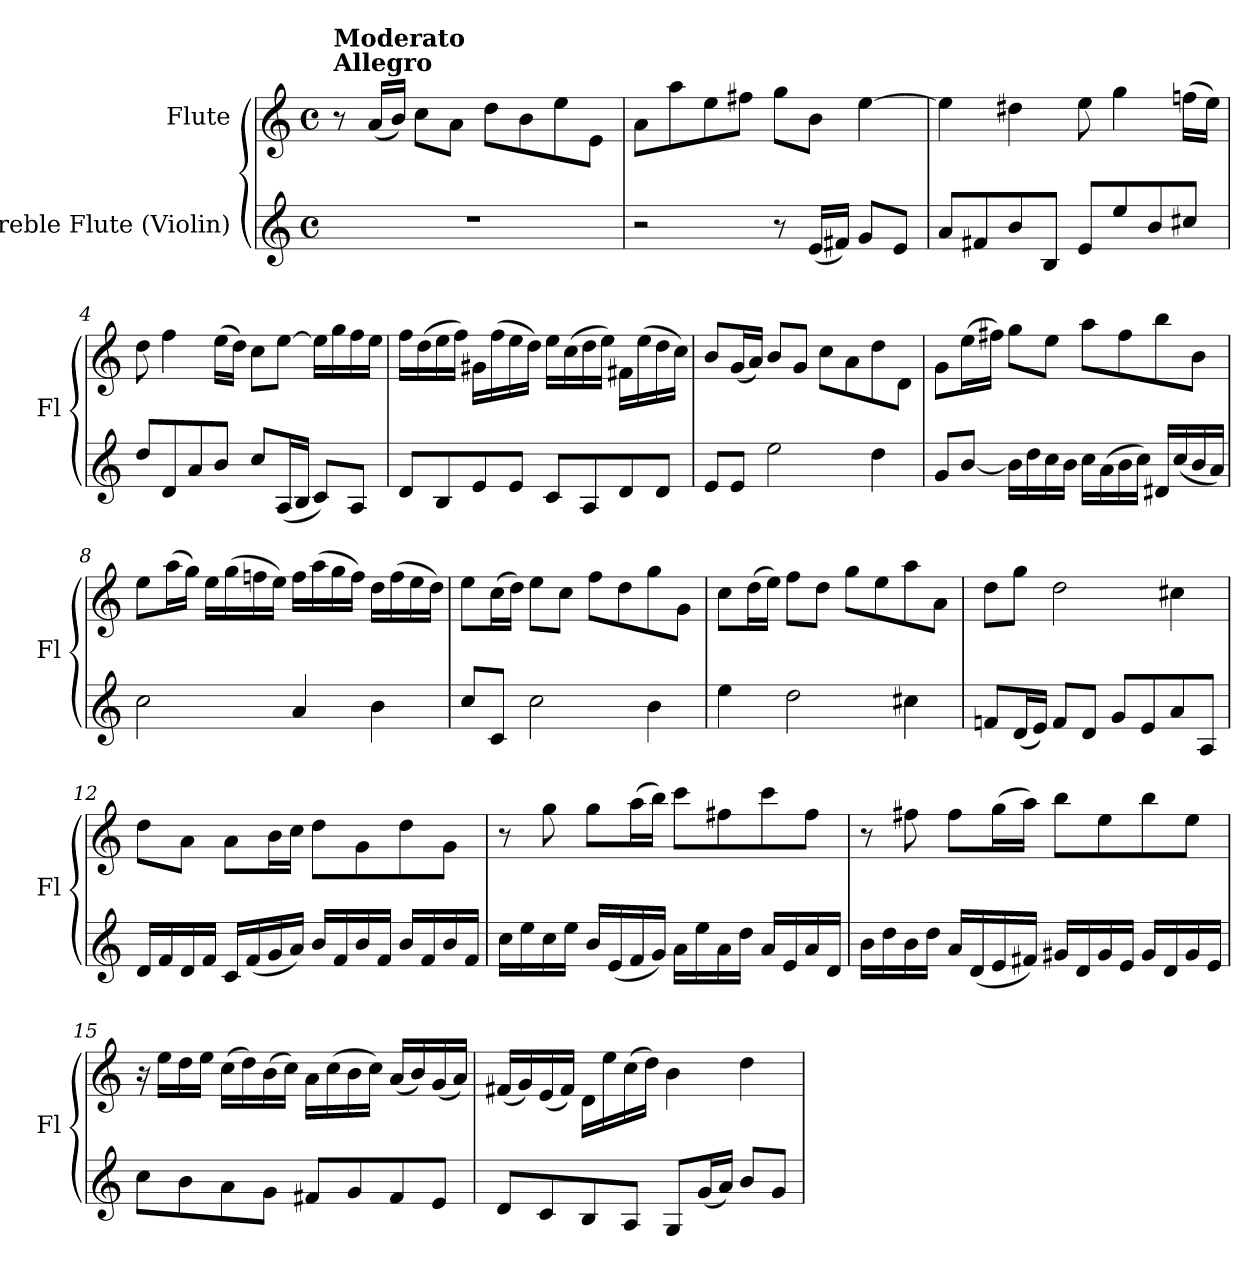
**kern	**kern
*part2	*part1
*staff2	*staff1
*I"Treble Flute (Violin)	*I"Flute
*I'Fl	*I'Fl
*clefG2	*clefG2
*k[]	*k[]
*M4/4	*M4/4
*met(c)	*met(c)
=1	=1
!	!LO:TX:a:B:t=Allegro
!	!LO:TX:a:B:t=Moderato
1r	8r
.	(16a/LL
.	16b/JJ)
.	8cc\L
.	8a\J
.	8dd\L
.	8b\
.	8ee\
.	8e\J
=2	=2
2r	8a\L
.	8aa\
.	8ee\
.	8ff#X\J
8r	8gg\L
(16e/LL	8b\J
16f#X/JJ)	.
8g/L	[4ee\
8e/J	.
=3	=3
8a/L	4ee\]
8f#X/	.
8b/	4dd#X\
8B/J	.
8e/L	8ee\
8ee/	4gg\
8b/	.
8cc#X/J	(16ffn\LL
.	16ee\JJ)
!!LO:LB:g=z
=4	=4
8dd/L	8dd\
8d/	4ff\
8a/	.
8b/J	(16ee\LL
.	16dd\JJ)
8cc/L	8cc\L
(16A/L	[8ee\J
16B/JJ	.
8c/L)	16ee\LL]
.	16gg\
8A/J	16ff\
.	16ee\JJ
=5	=5
8d/L	16ff\LL
.	(16dd\
8B/	16ee\
.	16ff\JJ)
8e/	16g#X\LL
.	(16ff\
8e/J	16ee\
.	16dd\JJ)
8c/L	16ee\LL
.	(16cc\
8A/	16dd\
.	16ee\JJ)
8d/	16f#X\LL
.	(16ee\
8d/J	16dd\
.	16cc\JJ)
=6	=6
8e/L	8b/L
8e/J	(16g/L
.	16a/JJ)
2ee\	8b/L
.	8g/J
.	8cc\L
.	8a\
4dd\	8dd\
.	8d\J
!!LO:LB:g=z
=7	=7
8g/L	8g\L
[8b/J	(16ee\L
.	16ff#X\JJ)
16b\LL]	8gg\L
16dd\	.
16cc\	8ee\J
16b\JJ	.
16cc\LL	8aa\L
(16a\	.
16b\	8ff#\
16cc\JJ)	.
16d#X/LL	8bb\
(16cc/	.
16b/	8b\J
16a/JJ)	.
=8	=8
2cc\	8ee\L
.	(16aa\L
.	16gg\JJ)
.	16ee\LL
.	(16gg\
.	16ffn\
.	16ee\JJ)
4a/	16ff\LL
.	(16aa\
.	16gg\
.	16ff\JJ)
4b\	16dd\LL
.	(16ff\
.	16ee\
.	16dd\JJ)
=9	=9
8cc/L	8ee\L
8c/J	(16cc\L
.	16dd\JJ)
2cc\	8ee\L
.	8cc\J
.	8ff\L
.	8dd\
4b\	8gg\
.	8g\J
!!LO:LB:g=z
=10	=10
4ee\	8cc\L
.	(16dd\L
.	16ee\JJ)
2dd\	8ff\L
.	8dd\J
.	8gg\L
.	8ee\
4cc#X\	8aa\
.	8a\J
=11	=11
8fn/L	8dd\L
(16d/L	8gg\J
16e/JJ)	.
8f/L	2dd\
8d/J	.
8g/L	.
8e/	.
8a/	4cc#X\
8A/J	.
=12	=12
16d/LL	8dd\L
16f/	.
16d/	8a\J
16f/JJ	.
16c/LL	8a\L
(16f/	.
16g/	16b\L
16a/JJ)	16cc\JJ
16b/LL	8dd\L
16f/	.
16b/	8g\
16f/JJ	.
16b/LL	8dd\
16f/	.
16b/	8g\J
16f/JJ	.
!!LO:PB:g=z
=13	=13
16cc\LL	8r
16ee\	.
16cc\	8gg\
16ee\JJ	.
16b/LL	8gg\L
(16e/	.
16f/	(16aa\L
16g/JJ)	16bb\JJ)
16a\LL	8ccc\L
16ee\	.
16a\	8ff#X\
16dd\JJ	.
16a/LL	8ccc\
16e/	.
16a/	8ff#\J
16d/JJ	.
=14	=14
16b\LL	8r
16dd\	.
16b\	8ff#X\
16dd\JJ	.
16a/LL	8ff#\L
(16d/	.
16e/	(16gg\L
16f#X/JJ)	16aa\JJ)
16g#X/LL	8bb\L
16d/	.
16g#/	8ee\
16e/JJ	.
16g#/LL	8bb\
16d/	.
16g#/	8ee\J
16e/JJ	.
=15	=15
8cc\L	16r
.	16ee\LL
8b\	16dd\
.	16ee\JJ
8a\	(16cc\LL
.	16dd\)
8g\J	(16b\
.	16cc\JJ)
8f#X/L	16a\LL
.	(16cc\
8g/	16b\
.	16cc\JJ)
8f#/	(16a/LL
.	16b/)
8e/J	(16g/
.	16a/JJ)
!!LO:LB:g=z
=16	=16
8d/L	(16f#X/LL
.	16g/)
8c/	(16e/
.	16f#/JJ)
8B/	16d\LL
.	16ee\
8A/J	(16cc\
.	16dd\JJ)
8G/L	4b\
(16g/L	.
16a/JJ)	.
8b/L	4dd\
8g/J	.
=	=
*-	*-
